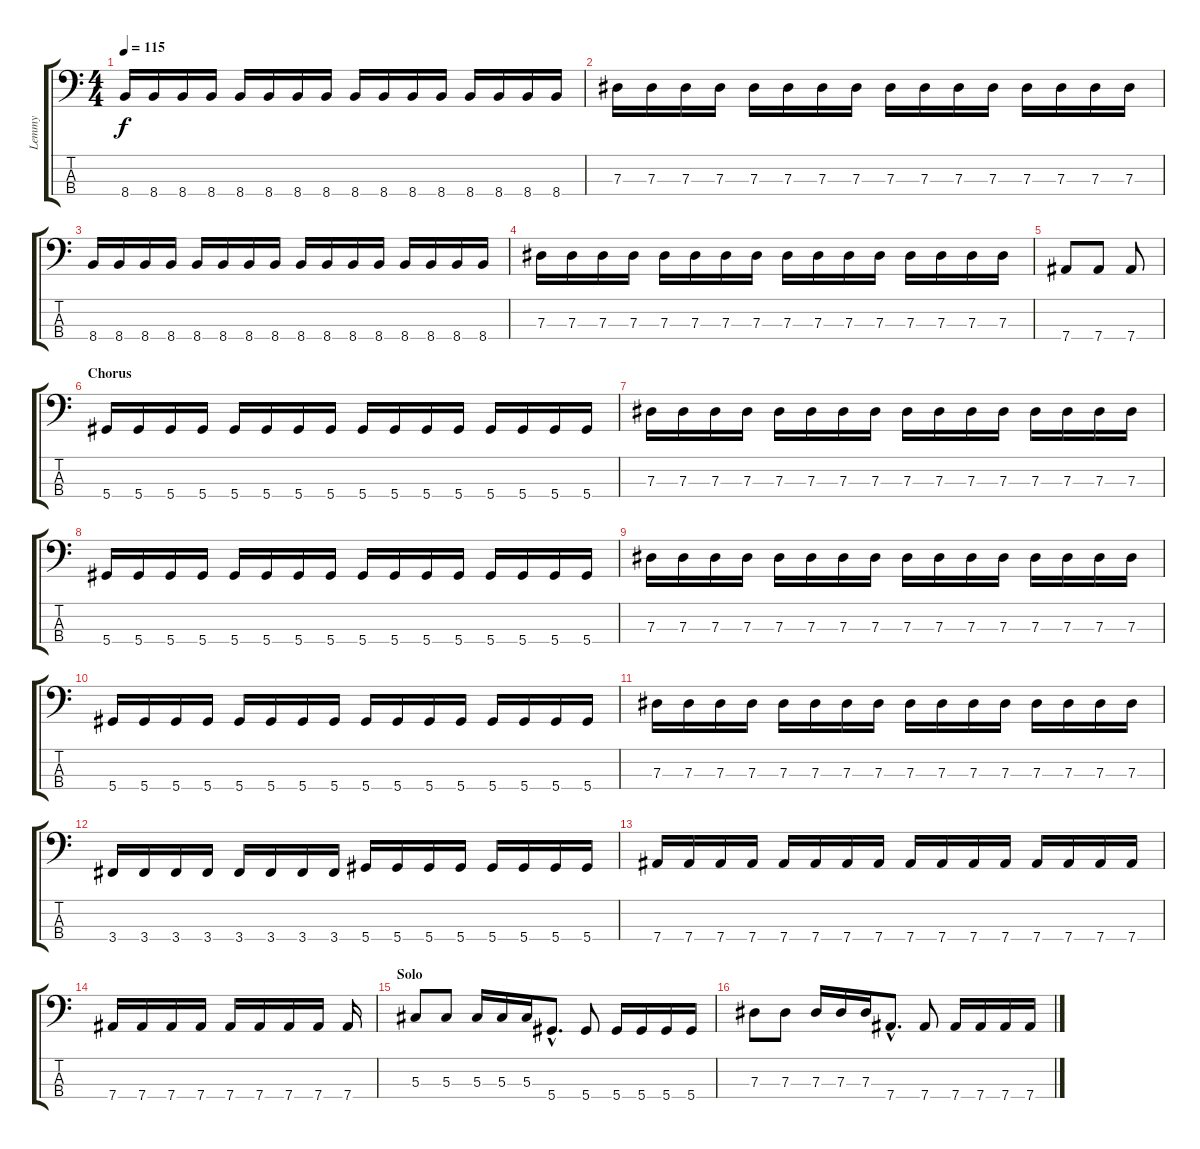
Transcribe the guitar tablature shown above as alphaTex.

\track ("Lemmy" "Lemmy") {instrument electricbasspick}
\staff {score tabs}
\tuning (Gb2 Db2 Ab1 Eb1) {hide}
\ts (4 4)
\tempo 115
\clef f4
\ks c
8.4.16{dy f} 8.4.16 8.4.16 8.4.16 8.4.16 8.4.16 8.4.16 8.4.16 8.4.16 8.4.16 8.4.16 8.4.16 8.4.16 8.4.16 8.4.16 8.4.16 |
7.3.16 7.3.16 7.3.16 7.3.16 7.3.16 7.3.16 7.3.16 7.3.16 7.3.16 7.3.16 7.3.16 7.3.16 7.3.16 7.3.16 7.3.16 7.3.16 |
8.4.16 8.4.16 8.4.16 8.4.16 8.4.16 8.4.16 8.4.16 8.4.16 8.4.16 8.4.16 8.4.16 8.4.16 8.4.16 8.4.16 8.4.16 8.4.16 |
7.3.16 7.3.16 7.3.16 7.3.16 7.3.16 7.3.16 7.3.16 7.3.16 7.3.16 7.3.16 7.3.16 7.3.16 7.3.16 7.3.16 7.3.16 7.3.16 |
7.4.8 7.4.8 7.4.8 |
\section ("" "Chorus")
5.4.16 5.4.16 5.4.16 5.4.16 5.4.16 5.4.16 5.4.16 5.4.16 5.4.16 5.4.16 5.4.16 5.4.16 5.4.16 5.4.16 5.4.16 5.4.16 |
7.3.16 7.3.16 7.3.16 7.3.16 7.3.16 7.3.16 7.3.16 7.3.16 7.3.16 7.3.16 7.3.16 7.3.16 7.3.16 7.3.16 7.3.16 7.3.16 |
5.4.16 5.4.16 5.4.16 5.4.16 5.4.16 5.4.16 5.4.16 5.4.16 5.4.16 5.4.16 5.4.16 5.4.16 5.4.16 5.4.16 5.4.16 5.4.16 |
7.3.16 7.3.16 7.3.16 7.3.16 7.3.16 7.3.16 7.3.16 7.3.16 7.3.16 7.3.16 7.3.16 7.3.16 7.3.16 7.3.16 7.3.16 7.3.16 |
5.4.16 5.4.16 5.4.16 5.4.16 5.4.16 5.4.16 5.4.16 5.4.16 5.4.16 5.4.16 5.4.16 5.4.16 5.4.16 5.4.16 5.4.16 5.4.16 |
7.3.16 7.3.16 7.3.16 7.3.16 7.3.16 7.3.16 7.3.16 7.3.16 7.3.16 7.3.16 7.3.16 7.3.16 7.3.16 7.3.16 7.3.16 7.3.16 |
3.4.16 3.4.16 3.4.16 3.4.16 3.4.16 3.4.16 3.4.16 3.4.16 5.4.16 5.4.16 5.4.16 5.4.16 5.4.16 5.4.16 5.4.16 5.4.16 |
7.4.16 7.4.16 7.4.16 7.4.16 7.4.16 7.4.16 7.4.16 7.4.16 7.4.16 7.4.16 7.4.16 7.4.16 7.4.16 7.4.16 7.4.16 7.4.16 |
7.4.16 7.4.16 7.4.16 7.4.16 7.4.16 7.4.16 7.4.16 7.4.16 7.4.16 |
\section ("" "Solo")
5.3.8 5.3.8 5.3.16 5.3.16 5.3.16 5.4{hac}.8{d} 5.4.8 5.4.16 5.4.16 5.4.16 5.4.16 |
7.3.8 7.3.8 7.3.16 7.3.16 7.3.16 7.4{hac}.8{d} 7.4.8 7.4.16 7.4.16 7.4.16 7.4.16
